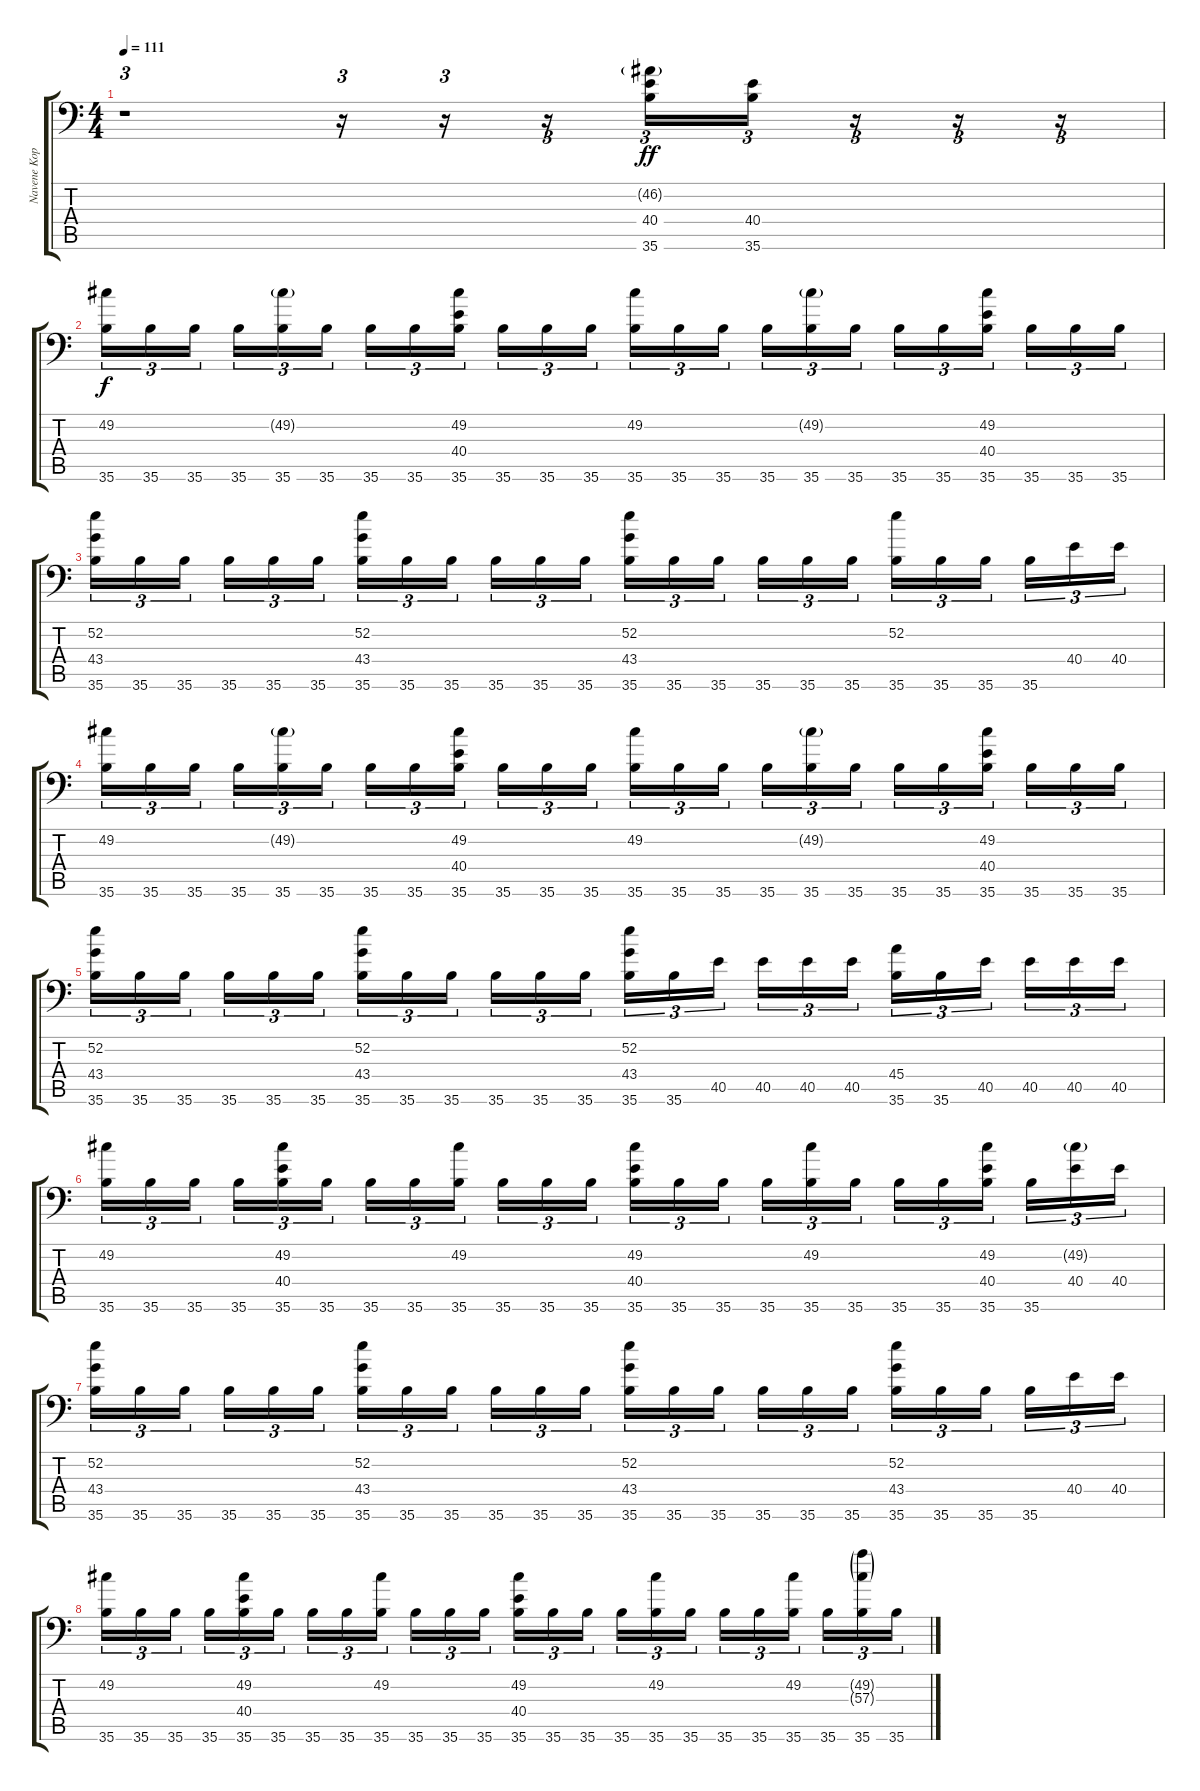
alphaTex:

\track ("Navene Koperweis" "Navene Kop") {instrument acousticgrandpiano}
\staff {score tabs}
\tuning (C-1 C-1 C-1 C-1 C-1 C-1) {hide}
\ts (4 4)
\tempo 111
\clef f4
\ks c
r.1{tu (3 2) dy ff} r.16{tu (3 2)} r.16{tu (3 2)} r.16{tu (3 2)} (46.2{g} 40.4 35.6).16{tu (3 2)} (40.4 35.6).16{tu (3 2)} r.16{tu (3 2)} r.16{tu (3 2)} r.16{tu (3 2)} |
(49.2 35.6).16{tu (3 2) dy f} 35.6.16{tu (3 2)} 35.6.16{tu (3 2)} 35.6.16{tu (3 2)} (49.2{g} 35.6).16{tu (3 2)} 35.6.16{tu (3 2)} 35.6.16{tu (3 2)} 35.6.16{tu (3 2)} (49.2 40.4 35.6).16{tu (3 2)} 35.6.16{tu (3 2)} 35.6.16{tu (3 2)} 35.6.16{tu (3 2)} (49.2 35.6).16{tu (3 2)} 35.6.16{tu (3 2)} 35.6.16{tu (3 2)} 35.6.16{tu (3 2)} (49.2{g} 35.6).16{tu (3 2)} 35.6.16{tu (3 2)} 35.6.16{tu (3 2)} 35.6.16{tu (3 2)} (49.2 40.4 35.6).16{tu (3 2)} 35.6.16{tu (3 2)} 35.6.16{tu (3 2)} 35.6.16{tu (3 2)} |
(52.2 43.4 35.6).16{tu (3 2)} 35.6.16{tu (3 2)} 35.6.16{tu (3 2)} 35.6.16{tu (3 2)} 35.6.16{tu (3 2)} 35.6.16{tu (3 2)} (52.2 43.4 35.6).16{tu (3 2)} 35.6.16{tu (3 2)} 35.6.16{tu (3 2)} 35.6.16{tu (3 2)} 35.6.16{tu (3 2)} 35.6.16{tu (3 2)} (52.2 43.4 35.6).16{tu (3 2)} 35.6.16{tu (3 2)} 35.6.16{tu (3 2)} 35.6.16{tu (3 2)} 35.6.16{tu (3 2)} 35.6.16{tu (3 2)} (52.2 35.6).16{tu (3 2)} 35.6.16{tu (3 2)} 35.6.16{tu (3 2)} 35.6.16{tu (3 2)} 40.4.16{tu (3 2)} 40.4.16{tu (3 2)} |
(49.2 35.6).16{tu (3 2)} 35.6.16{tu (3 2)} 35.6.16{tu (3 2)} 35.6.16{tu (3 2)} (49.2{g} 35.6).16{tu (3 2)} 35.6.16{tu (3 2)} 35.6.16{tu (3 2)} 35.6.16{tu (3 2)} (49.2 40.4 35.6).16{tu (3 2)} 35.6.16{tu (3 2)} 35.6.16{tu (3 2)} 35.6.16{tu (3 2)} (49.2 35.6).16{tu (3 2)} 35.6.16{tu (3 2)} 35.6.16{tu (3 2)} 35.6.16{tu (3 2)} (49.2{g} 35.6).16{tu (3 2)} 35.6.16{tu (3 2)} 35.6.16{tu (3 2)} 35.6.16{tu (3 2)} (49.2 40.4 35.6).16{tu (3 2)} 35.6.16{tu (3 2)} 35.6.16{tu (3 2)} 35.6.16{tu (3 2)} |
(52.2 43.4 35.6).16{tu (3 2)} 35.6.16{tu (3 2)} 35.6.16{tu (3 2)} 35.6.16{tu (3 2)} 35.6.16{tu (3 2)} 35.6.16{tu (3 2)} (52.2 43.4 35.6).16{tu (3 2)} 35.6.16{tu (3 2)} 35.6.16{tu (3 2)} 35.6.16{tu (3 2)} 35.6.16{tu (3 2)} 35.6.16{tu (3 2)} (52.2 43.4 35.6).16{tu (3 2)} 35.6.16{tu (3 2)} 40.5.16{tu (3 2)} 40.5.16{tu (3 2)} 40.5.16{tu (3 2)} 40.5.16{tu (3 2)} (45.4 35.6).16{tu (3 2)} 35.6.16{tu (3 2)} 40.5.16{tu (3 2)} 40.5.16{tu (3 2)} 40.5.16{tu (3 2)} 40.5.16{tu (3 2)} |
(49.2 35.6).16{tu (3 2)} 35.6.16{tu (3 2)} 35.6.16{tu (3 2)} 35.6.16{tu (3 2)} (49.2 40.4 35.6).16{tu (3 2)} 35.6.16{tu (3 2)} 35.6.16{tu (3 2)} 35.6.16{tu (3 2)} (49.2 35.6).16{tu (3 2)} 35.6.16{tu (3 2)} 35.6.16{tu (3 2)} 35.6.16{tu (3 2)} (49.2 40.4 35.6).16{tu (3 2)} 35.6.16{tu (3 2)} 35.6.16{tu (3 2)} 35.6.16{tu (3 2)} (49.2 35.6).16{tu (3 2)} 35.6.16{tu (3 2)} 35.6.16{tu (3 2)} 35.6.16{tu (3 2)} (49.2 40.4 35.6).16{tu (3 2)} 35.6.16{tu (3 2)} (49.2{g} 40.4).16{tu (3 2)} 40.4.16{tu (3 2)} |
(52.2 43.4 35.6).16{tu (3 2)} 35.6.16{tu (3 2)} 35.6.16{tu (3 2)} 35.6.16{tu (3 2)} 35.6.16{tu (3 2)} 35.6.16{tu (3 2)} (52.2 43.4 35.6).16{tu (3 2)} 35.6.16{tu (3 2)} 35.6.16{tu (3 2)} 35.6.16{tu (3 2)} 35.6.16{tu (3 2)} 35.6.16{tu (3 2)} (52.2 43.4 35.6).16{tu (3 2)} 35.6.16{tu (3 2)} 35.6.16{tu (3 2)} 35.6.16{tu (3 2)} 35.6.16{tu (3 2)} 35.6.16{tu (3 2)} (52.2 43.4 35.6).16{tu (3 2)} 35.6.16{tu (3 2)} 35.6.16{tu (3 2)} 35.6.16{tu (3 2)} 40.4.16{tu (3 2)} 40.4.16{tu (3 2)} |
(49.2 35.6).16{tu (3 2)} 35.6.16{tu (3 2)} 35.6.16{tu (3 2)} 35.6.16{tu (3 2)} (49.2 40.4 35.6).16{tu (3 2)} 35.6.16{tu (3 2)} 35.6.16{tu (3 2)} 35.6.16{tu (3 2)} (49.2 35.6).16{tu (3 2)} 35.6.16{tu (3 2)} 35.6.16{tu (3 2)} 35.6.16{tu (3 2)} (49.2 40.4 35.6).16{tu (3 2)} 35.6.16{tu (3 2)} 35.6.16{tu (3 2)} 35.6.16{tu (3 2)} (49.2 35.6).16{tu (3 2)} 35.6.16{tu (3 2)} 35.6.16{tu (3 2)} 35.6.16{tu (3 2)} (49.2 35.6).16{tu (3 2)} 35.6.16{tu (3 2)} (49.2{g} 57.3{g} 35.6).16{tu (3 2)} 35.6.16{tu (3 2)}
